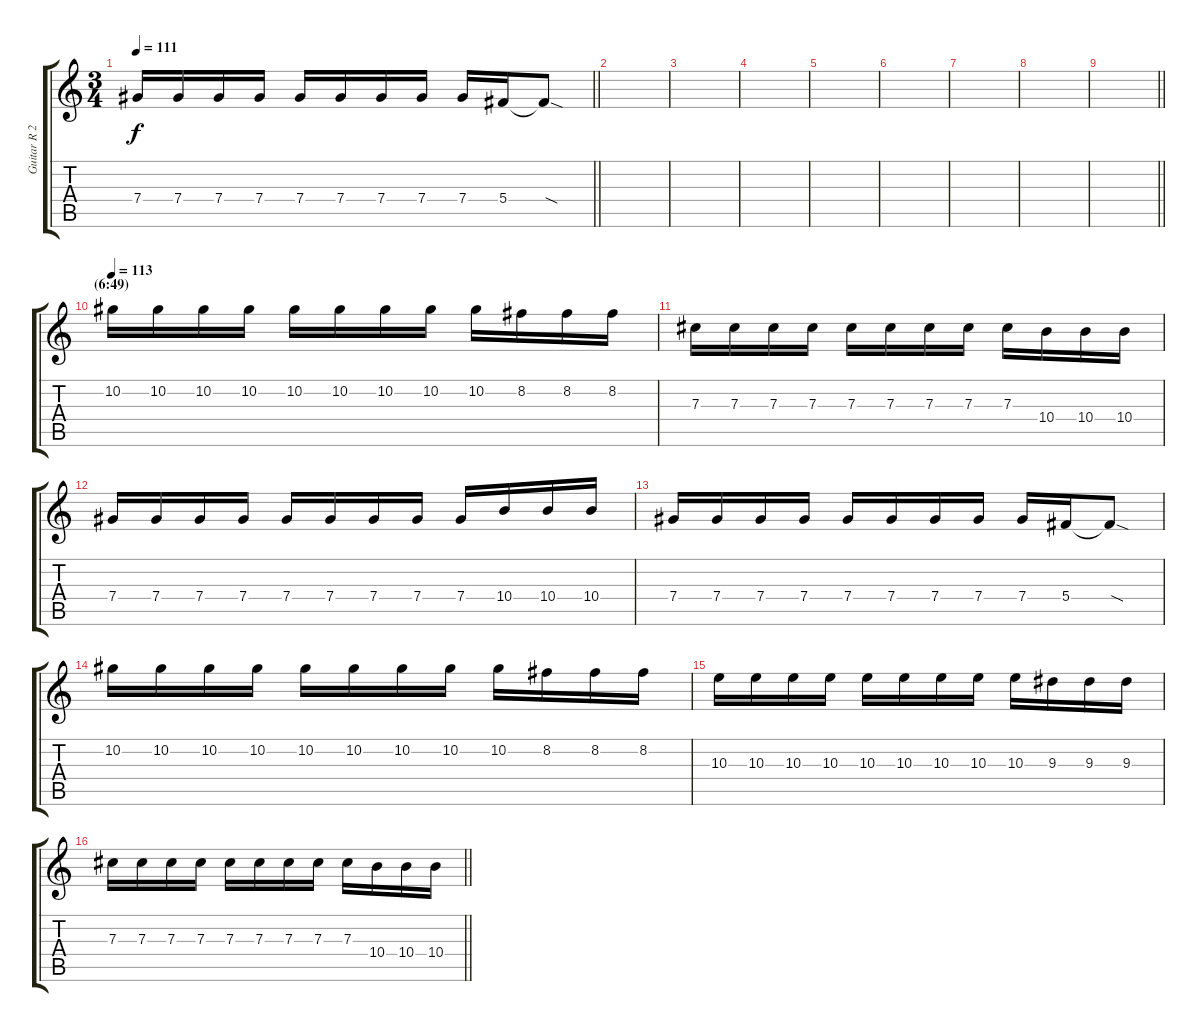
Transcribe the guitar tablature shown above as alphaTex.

\track ("Guitar R 2" "Guitar R 2") {instrument overdrivenguitar}
\staff {score tabs}
\tuning (Eb4 Bb3 Gb3 Db3 Ab2 Eb2) {hide}
\ts (3 4)
\tempo 111
\clef g2
\barLineRight lightlight
\ks c
7.4.16{dy f} 7.4.16 7.4.16 7.4.16 7.4.16 7.4.16 7.4.16 7.4.16 7.4.16 5.4.16 5.4{sod t}.8 |
|
|
|
|
|
|
|
\barLineRight lightlight
|
\section ("" "(6:49)")
\tempo 113
10.2.16 10.2.16 10.2.16 10.2.16 10.2.16 10.2.16 10.2.16 10.2.16 10.2.16 8.2.16 8.2.16 8.2.16 |
7.3.16 7.3.16 7.3.16 7.3.16 7.3.16 7.3.16 7.3.16 7.3.16 7.3.16 10.4.16 10.4.16 10.4.16 |
7.4.16 7.4.16 7.4.16 7.4.16 7.4.16 7.4.16 7.4.16 7.4.16 7.4.16 10.4.16 10.4.16 10.4.16 |
7.4.16 7.4.16 7.4.16 7.4.16 7.4.16 7.4.16 7.4.16 7.4.16 7.4.16 5.4.16 5.4{sod t}.8 |
10.2.16 10.2.16 10.2.16 10.2.16 10.2.16 10.2.16 10.2.16 10.2.16 10.2.16 8.2.16 8.2.16 8.2.16 |
10.3.16 10.3.16 10.3.16 10.3.16 10.3.16 10.3.16 10.3.16 10.3.16 10.3.16 9.3.16 9.3.16 9.3.16 |
\barLineRight lightlight
7.3.16 7.3.16 7.3.16 7.3.16 7.3.16 7.3.16 7.3.16 7.3.16 7.3.16 10.4.16 10.4.16 10.4.16
